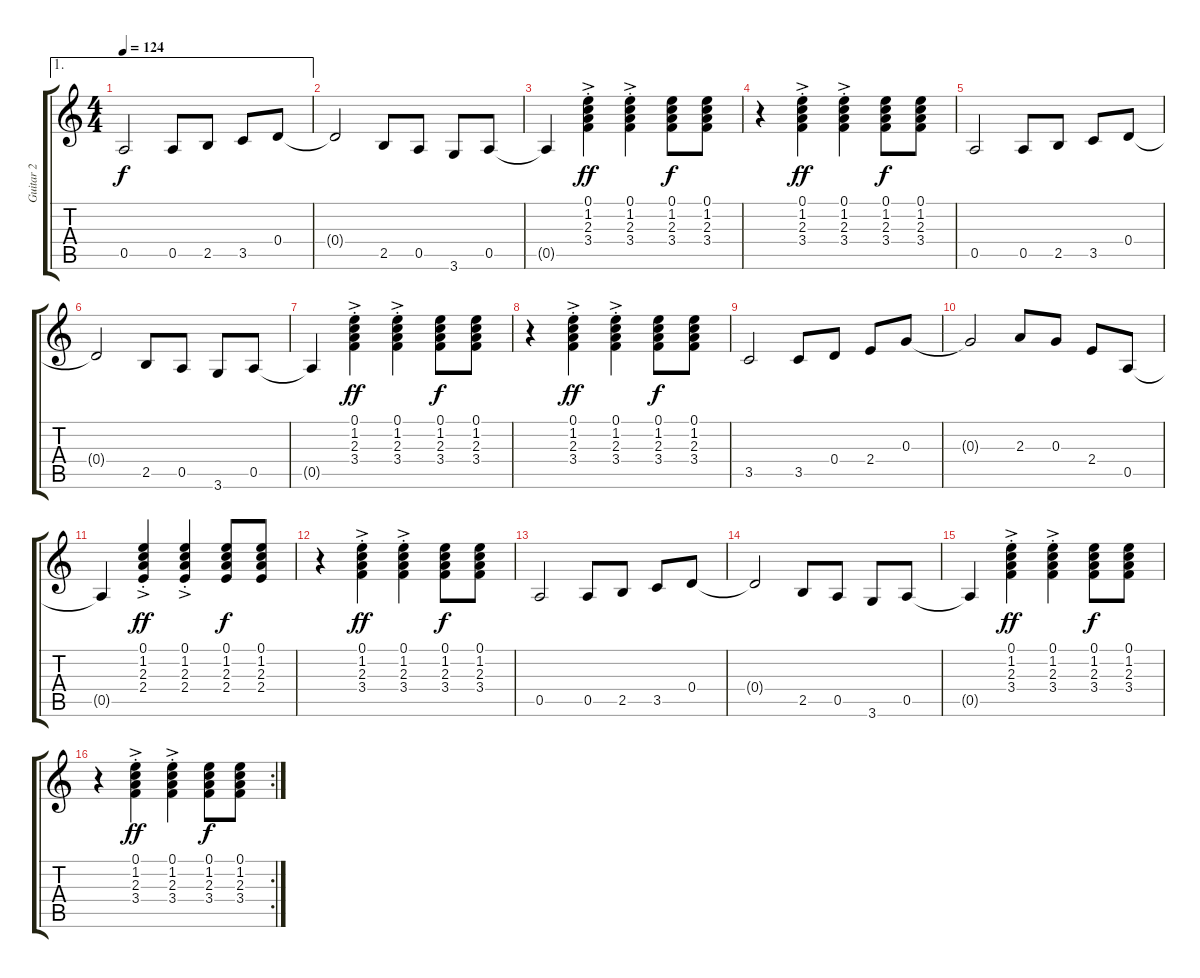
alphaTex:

\track ("Guitar 2" "Guitar 2") {instrument distortionguitar}
\staff {score tabs}
\tuning (E4 B3 G3 D3 A2 E2) {hide}
\ae 1
\ts (4 4)
\tempo 124
\clef g2
\ks c
0.5.2{dy f} 0.5.8 2.5.8 3.5.8 0.4.8 |
0.4{t}.2 2.5.8 0.5.8 3.6.8 0.5.8 |
0.5{t}.4 (0.1{ac st} 1.2{ac st} 2.3{ac st} 3.4{ac st}).4{dy ff} (0.1{ac st} 1.2{ac st} 2.3{ac st} 3.4{ac st}).4 (0.1 1.2 2.3 3.4).8{dy f} (0.1 1.2 2.3 3.4).8 |
r.4 (0.1{ac st} 1.2{ac st} 2.3{ac st} 3.4{ac st}).4{dy ff} (0.1{ac st} 1.2{ac st} 2.3{ac st} 3.4{ac st}).4 (0.1 1.2 2.3 3.4).8{dy f} (0.1 1.2 2.3 3.4).8 |
0.5.2 0.5.8 2.5.8 3.5.8 0.4.8 |
0.4{t}.2 2.5.8 0.5.8 3.6.8 0.5.8 |
0.5{t}.4 (0.1{ac st} 1.2{ac st} 2.3{ac st} 3.4{ac st}).4{dy ff} (0.1{ac st} 1.2{ac st} 2.3{ac st} 3.4{ac st}).4 (0.1 1.2 2.3 3.4).8{dy f} (0.1 1.2 2.3 3.4).8 |
r.4 (0.1{ac st} 1.2{ac st} 2.3{ac st} 3.4{ac st}).4{dy ff} (0.1{ac st} 1.2{ac st} 2.3{ac st} 3.4{ac st}).4 (0.1 1.2 2.3 3.4).8{dy f} (0.1 1.2 2.3 3.4).8 |
3.5.2 3.5.8 0.4.8 2.4.8 0.3.8 |
0.3{t}.2 2.3.8 0.3.8 2.4.8 0.5.8 |
0.5{t}.4 (0.1{ac st} 1.2{ac st} 2.3{ac st} 2.4{ac st}).4{dy ff} (0.1{ac st} 1.2{ac st} 2.3{ac st} 2.4{ac st}).4 (0.1 1.2 2.3 2.4).8{dy f} (0.1 1.2 2.3 2.4).8 |
r.4 (0.1{ac st} 1.2{ac st} 2.3{ac st} 3.4{ac st}).4{dy ff} (0.1{ac st} 1.2{ac st} 2.3{ac st} 3.4{ac st}).4 (0.1 1.2 2.3 3.4).8{dy f} (0.1 1.2 2.3 3.4).8 |
0.5.2 0.5.8 2.5.8 3.5.8 0.4.8 |
0.4{t}.2 2.5.8 0.5.8 3.6.8 0.5.8 |
0.5{t}.4 (0.1{ac st} 1.2{ac st} 2.3{ac st} 3.4{ac st}).4{dy ff} (0.1{ac st} 1.2{ac st} 2.3{ac st} 3.4{ac st}).4 (0.1 1.2 2.3 3.4).8{dy f} (0.1 1.2 2.3 3.4).8 |
\rc 2
r.4 (0.1{ac st} 1.2{ac st} 2.3{ac st} 3.4{ac st}).4{dy ff} (0.1{ac st} 1.2{ac st} 2.3{ac st} 3.4{ac st}).4 (0.1 1.2 2.3 3.4).8{dy f} (0.1 1.2 2.3 3.4).8
